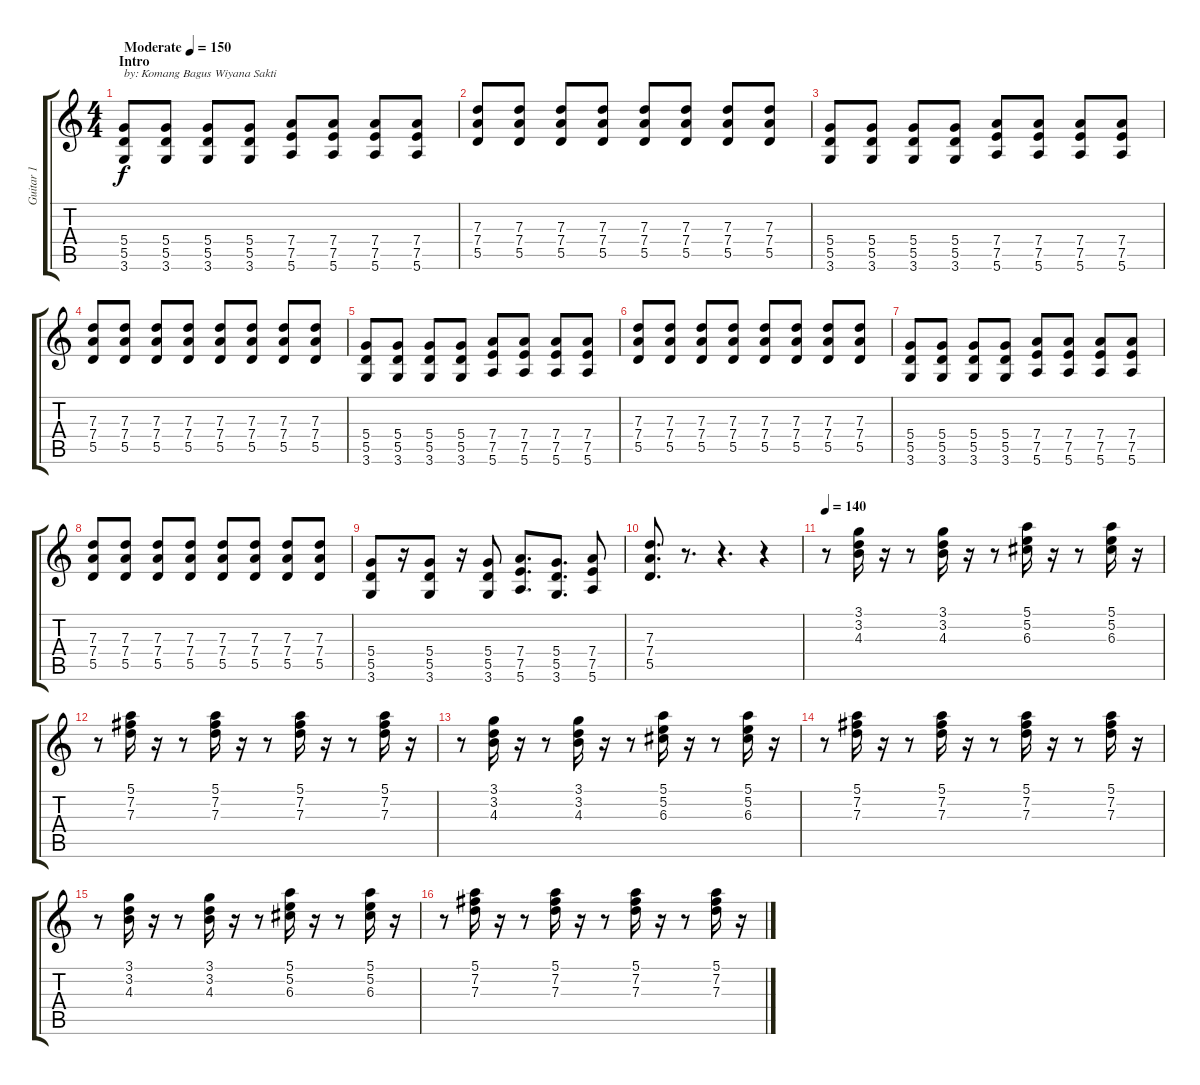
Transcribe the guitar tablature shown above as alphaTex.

\track ("Guitar 1" "Guitar 1") {instrument overdrivenguitar}
\staff {score tabs}
\tuning (E4 B3 G3 D3 A2 E2) {hide}
\ts (4 4)
\section ("" "Intro")
\tempo (150 "Moderate")
\clef g2
\ks c
(5.4 5.5 3.6).8{txt "by: Komang Bagus Wiyana Sakti" dy f instrument overdrivenguitar} (5.4 5.5 3.6).8 (5.4 5.5 3.6).8 (5.4 5.5 3.6).8 (7.4 7.5 5.6).8 (7.4 7.5 5.6).8 (7.4 7.5 5.6).8 (7.4 7.5 5.6).8 |
(7.3 7.4 5.5).8 (7.3 7.4 5.5).8 (7.3 7.4 5.5).8 (7.3 7.4 5.5).8 (7.3 7.4 5.5).8 (7.3 7.4 5.5).8 (7.3 7.4 5.5).8 (7.3 7.4 5.5).8 |
(5.4 5.5 3.6).8 (5.4 5.5 3.6).8 (5.4 5.5 3.6).8 (5.4 5.5 3.6).8 (7.4 7.5 5.6).8 (7.4 7.5 5.6).8 (7.4 7.5 5.6).8 (7.4 7.5 5.6).8 |
(7.3 7.4 5.5).8 (7.3 7.4 5.5).8 (7.3 7.4 5.5).8 (7.3 7.4 5.5).8 (7.3 7.4 5.5).8 (7.3 7.4 5.5).8 (7.3 7.4 5.5).8 (7.3 7.4 5.5).8 |
(5.4 5.5 3.6).8 (5.4 5.5 3.6).8 (5.4 5.5 3.6).8 (5.4 5.5 3.6).8 (7.4 7.5 5.6).8 (7.4 7.5 5.6).8 (7.4 7.5 5.6).8 (7.4 7.5 5.6).8 |
(7.3 7.4 5.5).8 (7.3 7.4 5.5).8 (7.3 7.4 5.5).8 (7.3 7.4 5.5).8 (7.3 7.4 5.5).8 (7.3 7.4 5.5).8 (7.3 7.4 5.5).8 (7.3 7.4 5.5).8 |
(5.4 5.5 3.6).8 (5.4 5.5 3.6).8 (5.4 5.5 3.6).8 (5.4 5.5 3.6).8 (7.4 7.5 5.6).8 (7.4 7.5 5.6).8 (7.4 7.5 5.6).8 (7.4 7.5 5.6).8 |
(7.3 7.4 5.5).8 (7.3 7.4 5.5).8 (7.3 7.4 5.5).8 (7.3 7.4 5.5).8 (7.3 7.4 5.5).8 (7.3 7.4 5.5).8 (7.3 7.4 5.5).8 (7.3 7.4 5.5).8 |
(5.4 5.5 3.6).8 r.16 (5.4 5.5 3.6).8 r.16 (5.4 5.5 3.6).8 (7.4 7.5 5.6).8{d} (5.4 5.5 3.6).8{d} (7.4 7.5 5.6).8 |
(7.3 7.4 5.5).8{d} r.8{d} r.4{d} r.4 |
\tempo 140
r.8{volume 9 instrument electricguitarclean} (3.1 3.2 4.3).16 r.16 r.8 (3.1 3.2 4.3).16 r.16 r.8 (5.1 5.2 6.3).16 r.16 r.8 (5.1 5.2 6.3).16 r.16 |
r.8 (5.1 7.2 7.3).16 r.16 r.8 (5.1 7.2 7.3).16 r.16 r.8 (5.1 7.2 7.3).16 r.16 r.8 (5.1 7.2 7.3).16 r.16 |
r.8 (3.1 3.2 4.3).16 r.16 r.8 (3.1 3.2 4.3).16 r.16 r.8 (5.1 5.2 6.3).16 r.16 r.8 (5.1 5.2 6.3).16 r.16 |
r.8 (5.1 7.2 7.3).16 r.16 r.8 (5.1 7.2 7.3).16 r.16 r.8 (5.1 7.2 7.3).16 r.16 r.8 (5.1 7.2 7.3).16 r.16 |
r.8 (3.1 3.2 4.3).16 r.16 r.8 (3.1 3.2 4.3).16 r.16 r.8 (5.1 5.2 6.3).16 r.16 r.8 (5.1 5.2 6.3).16 r.16 |
r.8 (5.1 7.2 7.3).16 r.16 r.8 (5.1 7.2 7.3).16 r.16 r.8 (5.1 7.2 7.3).16 r.16 r.8 (5.1 7.2 7.3).16 r.16
